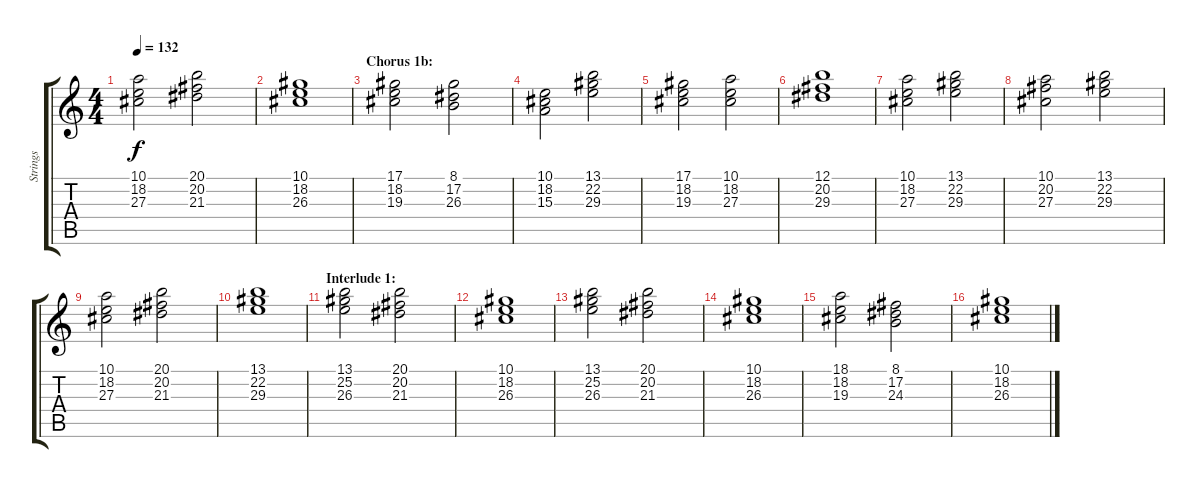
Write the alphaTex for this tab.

\track ("Strings" "Strings") {instrument stringensemble1}
\staff {score tabs}
\tuning (Eb4 Bb3 Gb3 Db3 Ab2 Eb2) {hide}
\ts (4 4)
\tempo 132
\clef g2
\ks c
(10.1 18.2 27.3).2{dy f} (20.1 20.2 21.3).2 |
(10.1 18.2 26.3).1 |
\section ("" "Chorus 1b:")
(17.1 18.2 19.3).2 (8.1 17.2 26.3).2 |
(10.1 18.2 15.3).2 (13.1 22.2 29.3).2 |
(17.1 18.2 19.3).2 (10.1 18.2 27.3).2 |
(12.1 20.2 29.3).1 |
(10.1 18.2 27.3).2 (13.1 22.2 29.3).2 |
(10.1 20.2 27.3).2 (13.1 22.2 29.3).2 |
(10.1 18.2 27.3).2 (20.1 20.2 21.3).2 |
(13.1 22.2 29.3).1 |
\section ("" "Interlude 1:")
(13.1 25.2 26.3).2 (20.1 20.2 21.3).2 |
(10.1 18.2 26.3).1 |
(13.1 25.2 26.3).2 (20.1 20.2 21.3).2 |
(10.1 18.2 26.3).1 |
(18.1 18.2 19.3).2 (8.1 17.2 24.3).2 |
(10.1 18.2 26.3).1
